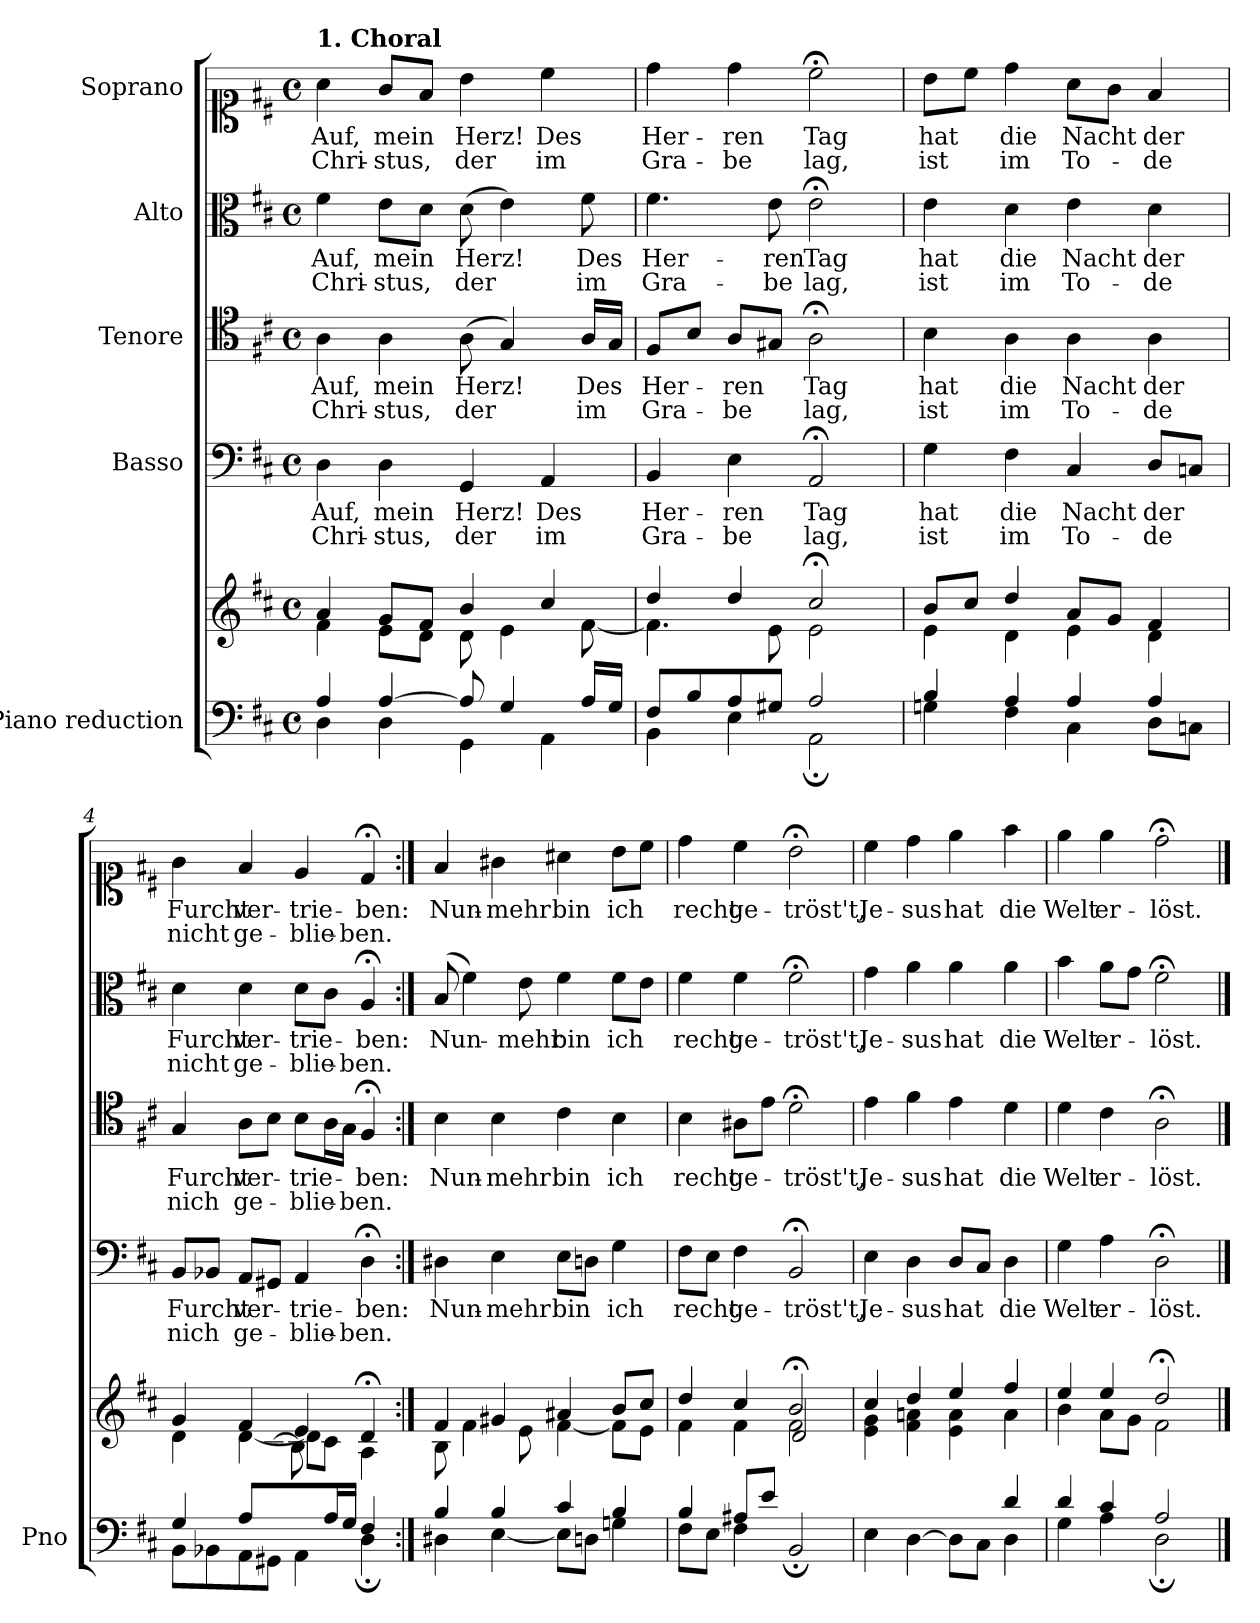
**kern	**kern	**kern	**text	**text	**kern	**text	**text	**kern	**text	**text	**kern	**text	**text
*part5	*part5	*part4	*part4	*part4	*part3	*part3	*part3	*part2	*part2	*part2	*part1	*part1	*part1
*staff6	*staff5	*staff4	*staff4	*staff4	*staff3	*staff3	*staff3	*staff2	*staff2	*staff2	*staff1	*staff1	*staff1
*I"Piano reduction	*	*I"Basso	*	*	*I"Tenore	*	*	*I"Alto	*	*	*I"Soprano	*	*
*I'Pno	*	*	*	*	*	*	*	*	*	*	*	*	*
*stria5	*stria5	*	*	*	*	*	*	*	*	*	*	*	*
*clefF4	*clefG2	*clefF4	*	*	*clefC4	*	*	*clefC3	*	*	*clefC1	*	*
*k[f#c#]	*k[f#c#]	*k[f#c#]	*	*	*k[f#c#]	*	*	*k[f#c#]	*	*	*k[f#c#]	*	*
*M4/4	*M4/4	*M4/4	*	*	*M4/4	*	*	*M4/4	*	*	*M4/4	*	*
*met(c)	*met(c)	*met(c)	*	*	*met(c)	*	*	*met(c)	*	*	*met(c)	*	*
=1	=1	=1	=1	=1	=1	=1	=1	=1	=1	=1	=1	=1	=1
*^	*^	*	*	*	*	*	*	*	*	*	*	*	*
!	!	!	!	!	!	!	!	!	!	!	!	!	!LO:TX:a:B:t=1. Choral	!	!
!	!	!	!	!	!LO:LY:b	!LO:LY:b	!	!LO:LY:b	!LO:LY:b	!	!LO:LY:b	!LO:LY:b	!	!LO:LY:b	!LO:LY:b
4A/	4D\	4a/	4f#\	4D\	Auf,	Chri-	4A\	Auf,	Chri-	4f#\	Auf,	Chri-	4a\	Auf,	Chri-
!	!	!	!	!	!LO:LY:b	!LO:LY:b	!	!LO:LY:b	!LO:LY:b	!	!LO:LY:b	!LO:LY:b	!	!LO:LY:b	!LO:LY:b
[4A/	4D\	8g/L	8e\L	4D\	mein	-stus,	4A\	mein	-stus,	8e\L	mein	-stus,	8g/L	mein	-stus,
.	.	8f#/J	8d\J	.	.	.	.	.	.	8d\J	.	.	8f#/J	.	.
!	!	!	!	!	!LO:LY:b	!LO:LY:b	!	!LO:LY:b	!LO:LY:b	!	!LO:LY:b	!LO:LY:b	!	!LO:LY:b	!LO:LY:b
8A/]	4GG\	4b/	8d\	4GG/	Herz!	der	(8A\	Herz!	der	(8d\	Herz!	der	4b\	Herz!	der
4G/	.	.	4e\	.	.	.	4G/)	.	.	4e\)	.	.	.	.	.
!	!	!	!	!	!LO:LY:b	!LO:LY:b	!	!	!	!	!	!	!	!LO:LY:b	!LO:LY:b
.	4AA\	4cc#/	.	4AA/	Des	im	.	.	.	.	.	.	4cc#\	Des	im
!	!	!	!	!	!	!	!	!LO:LY:b	!LO:LY:b	!	!LO:LY:b	!LO:LY:b	!	!	!
16A/LL	.	.	[8f#\	.	.	.	16A/LL	Des	im	8f#\	Des	im	.	.	.
16G/JJ	.	.	.	.	.	.	16G/JJ	.	.	.	.	.	.	.	.
=2	=2	=2	=2	=2	=2	=2	=2	=2	=2	=2	=2	=2	=2	=2	=2
!	!	!	!	!	!LO:LY:b	!LO:LY:b	!	!LO:LY:b	!LO:LY:b	!	!LO:LY:b	!LO:LY:b	!	!LO:LY:b	!LO:LY:b
8F#/L	4BB\	4dd/	4.f#\]	4BB/	Her-	Gra-	8F#/L	Her-	Gra-	4.f#\	Her-	Gra-	4dd\	Her-	Gra-
8B/	.	.	.	.	.	.	8B/J	.	.	.	.	.	.	.	.
!	!	!	!	!	!LO:LY:b	!LO:LY:b	!	!LO:LY:b	!LO:LY:b	!	!	!	!	!LO:LY:b	!LO:LY:b
8A/	4E\	4dd/	.	4E\	-ren	-be	8A/L	-ren	-be	.	.	.	4dd\	-ren	-be
!	!	!	!	!	!	!	!	!	!	!	!LO:LY:b	!LO:LY:b	!	!	!
8G#X/J	.	.	8e\	.	.	.	8G#X/J	.	.	8e\	-ren	-be	.	.	.
!	!	!	!	!	!LO:LY:b	!LO:LY:b	!	!LO:LY:b	!LO:LY:b	!	!LO:LY:b	!LO:LY:b	!	!LO:LY:b	!LO:LY:b
2A/	2AA;\	2cc#;</	2e\	2AA;</	Tag	lag,	2A;<\	Tag	lag,	2e;<\	Tag	lag,	2cc#;<\	Tag	lag,
=3	=3	=3	=3	=3	=3	=3	=3	=3	=3	=3	=3	=3	=3	=3	=3
!	!	!	!	!	!LO:LY:b	!LO:LY:b	!	!LO:LY:b	!LO:LY:b	!	!LO:LY:b	!LO:LY:b	!	!LO:LY:b	!LO:LY:b
4B/	4Gn\	8b/L	4e\	4G\	hat	ist	4B\	hat	ist	4e\	hat	ist	8b\L	hat	ist
.	.	8cc#/J	.	.	.	.	.	.	.	.	.	.	8cc#\J	.	.
!	!	!	!	!	!LO:LY:b	!LO:LY:b	!	!LO:LY:b	!LO:LY:b	!	!LO:LY:b	!LO:LY:b	!	!LO:LY:b	!LO:LY:b
4A/	4F#\	4dd/	4d\	4F#\	die	im	4A\	die	im	4d\	die	im	4dd\	die	im
!	!	!	!	!	!LO:LY:b	!LO:LY:b	!	!LO:LY:b	!LO:LY:b	!	!LO:LY:b	!LO:LY:b	!	!LO:LY:b	!LO:LY:b
4A/	4C#\	8a/L	4e\	4C#/	Nacht	To-	4A\	Nacht	To-	4e\	Nacht	To-	8a\L	Nacht	To-
.	.	8g/J	.	.	.	.	.	.	.	.	.	.	8g\J	.	.
!	!	!	!	!	!LO:LY:b	!LO:LY:b	!	!LO:LY:b	!LO:LY:b	!	!LO:LY:b	!LO:LY:b	!	!LO:LY:b	!LO:LY:b
4A/	8D\L	4f#/	4d\	8D/L	der	-de	4A\	der	-de	4d\	der	-de	4f#/	der	-de
.	8Cn\J	.	.	8Cn/J	.	.	.	.	.	.	.	.	.	.	.
=4	=4	=4	=4	=4	=4	=4	=4	=4	=4	=4	=4	=4	=4	=4	=4
*	*	*	*^	*	*	*	*	*	*	*	*	*	*	*	*
!	!	!	!	!	!	!LO:LY:b	!LO:LY:b	!	!LO:LY:b	!LO:LY:b	!	!LO:LY:b	!LO:LY:b	!	!LO:LY:b	!LO:LY:b
4G/	8BB\L	4g/	4d\	4.ryy	8BB/L	Furcht	nich	4G/	Furcht	nich	4d\	Furcht	nicht	4g\	Furcht	nicht
.	8BB-X\	.	.	.	8BB-X/J	.	.	.	.	.	.	.	.	.	.	.
!	!	!	!	!	!	!LO:LY:b	!LO:LY:b	!	!LO:LY:b	!LO:LY:b	!	!LO:LY:b	!LO:LY:b	!	!LO:LY:b	!LO:LY:b
8A/L	8AA\	4f#/	[4d\	.	8AA/L	ver-	ge-	8A\L	ver-	ge-	4d\	ver-	ge-	4f#/	ver-	ge-
4ryy	8GG#X\J	.	.	[>8Bn\J	8GG#X/J	.	.	8B\J	.	.	.	.	.	.	.	.
!	!	!	!	!	!	!LO:LY:b	!LO:LY:b	!	!LO:LY:b	!LO:LY:b	!	!LO:LY:b	!LO:LY:b	!	!LO:LY:b	!LO:LY:b
.	4AA\	4e/	8d\L]	8B\L]	4AA/	-trie-	-blie-	8B\L	-trie-	-blie-	8d\L	-trie-	-blie-	4e/	-trie-	-blie-
16A/L	.	.	8c#\J	4.ryy	.	.	.	16A\L	.	.	8c#\J	.	.	.	.	.
16G/JJ	.	.	.	.	.	.	.	16G\JJ	.	.	.	.	.	.	.	.
!	!	!	!	!	!	!LO:LY:b	!LO:LY:b	!	!LO:LY:b	!LO:LY:b	!	!LO:LY:b	!LO:LY:b	!	!LO:LY:b	!LO:LY:b
4F#/	4D;\	4d;</	4A\	.	4D;<\	-ben:	-ben.	4F#;</	-ben:	-ben.	4A;</	-ben:	-ben.	4d;</	-ben:	-ben.
*	*	*	*v	*v	*	*	*	*	*	*	*	*	*	*	*	*
!!LO:LB:g=z
=5:|!	=5:|!	=5:|!	=5:|!	=5:|!	=5:|!	=5:|!	=5:|!	=5:|!	=5:|!	=5:|!	=5:|!	=5:|!	=5:|!	=5:|!	=5:|!
!	!	!	!	!	!LO:LY:b	!	!	!LO:LY:b	!	!	!LO:LY:b	!	!	!LO:LY:b	!
4B/	4D#X\	4f#/	8B\	4D#X\	Nun-	.	4B\	Nun-	.	(8B/	Nun-	.	4f#/	Nun-	.
.	.	.	4f#\	.	.	.	.	.	.	4f#\)	.	.	.	.	.
!	!	!	!	!	!LO:LY:b	!	!	!LO:LY:b	!	!	!	!	!	!LO:LY:b	!
4B/	[4E\	4g#X/	.	4E\	-mehr	.	4B\	-mehr	.	.	.	.	4g#X\	-mehr	.
!	!	!	!	!	!	!	!	!	!	!	!LO:LY:b	!	!	!	!
.	.	.	8e\	.	.	.	.	.	.	8e\	-mehr	.	.	.	.
!	!	!	!	!	!LO:LY:b	!	!	!LO:LY:b	!	!	!LO:LY:b	!	!	!LO:LY:b	!
4c#/	8E\L]	4a#X/	[4f#\	8E\L	bin	.	4c#\	bin	.	4f#\	bin	.	4a#X\	bin	.
.	8Dn\J	.	.	8Dn\J	.	.	.	.	.	.	.	.	.	.	.
!	!	!	!	!	!LO:LY:b	!	!	!LO:LY:b	!	!	!LO:LY:b	!	!	!LO:LY:b	!
4B/	4Gn\	8b/L	8f#\L]	4G\	ich	.	4B\	ich	.	8f#\L	ich	.	8b\L	ich	.
.	.	8cc#/J	8e\J	.	.	.	.	.	.	8e\J	.	.	8cc#\J	.	.
=6	=6	=6	=6	=6	=6	=6	=6	=6	=6	=6	=6	=6	=6	=6	=6
*	*	*	*^	*	*	*	*	*	*	*	*	*	*	*	*
!	!	!	!	!	!	!LO:LY:b	!	!	!LO:LY:b	!	!	!LO:LY:b	!	!	!LO:LY:b	!
4B/	8F#\L	4dd/	4f#\	2ryy	8F#\L	recht	.	4B\	recht	.	4f#\	recht	.	4dd\	recht	.
.	8E\J	.	.	.	8E\J	.	.	.	.	.	.	.	.	.	.	.
!	!	!	!	!	!	!LO:LY:b	!	!	!LO:LY:b	!	!	!LO:LY:b	!	!	!LO:LY:b	!
8A#X/L	4F#\	4cc#/	4f#\	.	4F#\	ge-	.	8A#X\L	ge-	.	4f#\	ge-	.	4cc#\	ge-	.
8e/J	.	.	.	.	.	.	.	8e\J	.	.	.	.	.	.	.	.
!	!	!	!	!	!	!LO:LY:b	!	!	!LO:LY:b	!	!	!LO:LY:b	!	!	!LO:LY:b	!
2ryy	2BB;/	2b;</	2f#\	2d/	2BB;</	-tröst't,	.	2d;<\	-tröst't,	.	2f#;<\	-tröst't,	.	2b;<\	-tröst't,	.
=7	=7	=7	=7	=7	=7	=7	=7	=7	=7	=7	=7	=7	=7	=7	=7	=7
!	!	!	!	!	!	!LO:LY:b	!	!	!LO:LY:b	!	!	!LO:LY:b	!	!	!LO:LY:b	!
*	*	*	*v	*v	*	*	*	*	*	*	*	*	*	*	*	*
4E\	2.ryy	4cc#/	4e\ 4g\	4E\	Je-	.	4e\	Je-	.	4g\	Je-	.	4cc#\	Je-	.
!	!	!	!	!	!LO:LY:b	!	!	!LO:LY:b	!	!	!LO:LY:b	!	!	!LO:LY:b	!
[<4D\	.	4dd/	4f#\ 4an\	4D\	-sus	.	4f#\	-sus	.	4a\	-sus	.	4dd\	-sus	.
!	!	!	!	!	!LO:LY:b	!	!	!LO:LY:b	!	!	!LO:LY:b	!	!	!LO:LY:b	!
8D\L]	.	4ee/	4e\ 4a\	8D/L	hat	.	4e\	hat	.	4a\	hat	.	4ee\	hat	.
8C#\J	.	.	.	8C#/J	.	.	.	.	.	.	.	.	.	.	.
!	!	!	!	!	!LO:LY:b	!	!	!LO:LY:b	!	!	!LO:LY:b	!	!	!LO:LY:b	!
4d/	4D\	4ff#/	4a\	4D\	die	.	4d\	die	.	4a\	die	.	4ff#\	die	.
=8	=8	=8	=8	=8	=8	=8	=8	=8	=8	=8	=8	=8	=8	=8	=8
!	!	!	!	!	!LO:LY:b	!	!	!LO:LY:b	!	!	!LO:LY:b	!	!	!LO:LY:b	!
4d/	4G\	4ee/	4b\	4G\	Welt	.	4d\	Welt	.	4b\	Welt	.	4ee\	Welt	.
!	!	!	!	!	!LO:LY:b	!	!	!LO:LY:b	!	!	!LO:LY:b	!	!	!LO:LY:b	!
4c#/	4A\	4ee/	8a\L	4A\	er-	.	4c#\	er-	.	8a\L	er-	.	4ee\	er-	.
.	.	.	8g\J	.	.	.	.	.	.	8g\J	.	.	.	.	.
!	!	!	!	!	!LO:LY:b	!	!	!LO:LY:b	!	!	!LO:LY:b	!	!	!LO:LY:b	!
2A/	2D;\	2dd;</	2f#\	2D;<\	-löst.	.	2A;<\	-löst.	.	2f#;<\	-löst.	.	2dd;<\	-löst.	.
*v	*v	*	*	*	*	*	*	*	*	*	*	*	*	*	*
*	*v	*v	*	*	*	*	*	*	*	*	*	*	*	*
==	==	==	==	==	==	==	==	==	==	==	==	==	==
*-	*-	*-	*-	*-	*-	*-	*-	*-	*-	*-	*-	*-	*-
